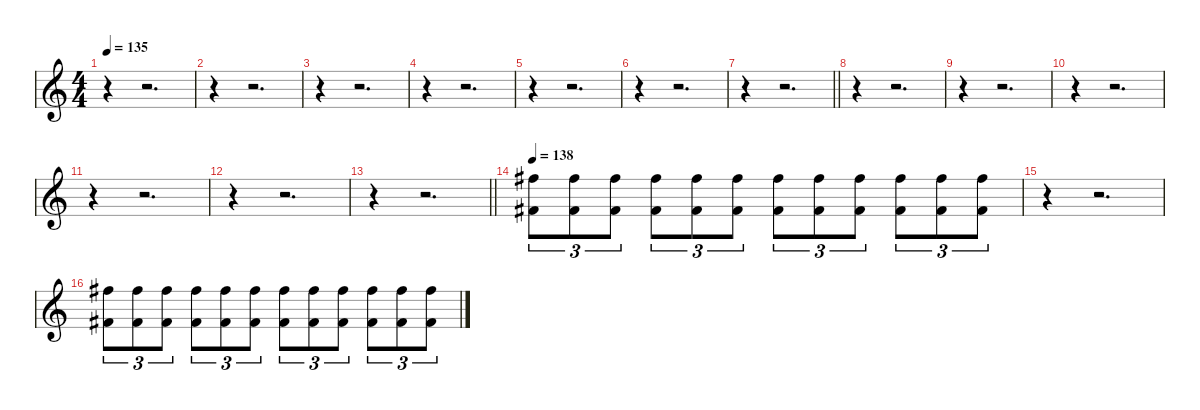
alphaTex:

\defaultSystemsLayout 4
\hideDynamics
\bracketExtendMode nobrackets
\singleTrackTrackNamePolicy hidden
\multiTrackTrackNamePolicy hidden
\otherSystemsTrackNameOrientation horizontal
\track ("Jamie Meyer" "orch.hit.") {instrument orchestrahit}
\staff {score}
\tuning (E4 C4 G3 C3 G2 C2)
\ts (4 4)
\tempo 135
\clef g2
\ks c
r.4{dy f beam Down} r.2{d beam Down} |
r.4{beam Down} r.2{d beam Down} |
r.4{beam Down} r.2{d beam Down} |
r.4{beam Down} r.2{d beam Down} |
r.4{beam Down} r.2{d beam Down} |
r.4{beam Down} r.2{d beam Down} |
\barLineRight lightlight
r.4{beam Down} r.2{d beam Down} |
r.4{beam Down} r.2{d beam Down} |
r.4{beam Down} r.2{d beam Down} |
r.4{beam Down} r.2{d beam Down} |
r.4{beam Down} r.2{d beam Down} |
r.4{beam Down} r.2{d beam Down} |
\barLineRight lightlight
r.4{beam Down} r.2{d beam Down} |
\tempo 138
(23.5{acc #} 23.3{acc #}).8{tu (3 2) beam Down} (2.1{acc #} 23.3{acc #}).8{tu (3 2) beam Down} (2.1{acc #} 23.3{acc #}).8{tu (3 2) beam Down} (2.1{acc #} 23.3{acc #}).8{tu (3 2) beam Down} (2.1{acc #} 23.3{acc #}).8{tu (3 2) beam Down} (2.1{acc #} 23.3{acc #}).8{tu (3 2) beam Down} (2.1{acc #} 23.3{acc #}).8{tu (3 2) beam Down} (2.1{acc #} 23.3{acc #}).8{tu (3 2) beam Down} (2.1{acc #} 23.3{acc #}).8{tu (3 2) beam Down} (2.1{acc #} 23.3{acc #}).8{tu (3 2) beam Down} (2.1{acc #} 23.3{acc #}).8{tu (3 2) beam Down} (2.1{acc #} 23.3{acc #}).8{tu (3 2) beam Down} |
r.4{beam Down} r.2{d beam Down} |
(23.5{acc #} 23.3{acc #}).8{tu (3 2) beam Down} (2.1{acc #} 23.3{acc #}).8{tu (3 2) beam Down} (2.1{acc #} 23.3{acc #}).8{tu (3 2) beam Down} (2.1{acc #} 23.3{acc #}).8{tu (3 2) beam Down} (2.1{acc #} 23.3{acc #}).8{tu (3 2) beam Down} (2.1{acc #} 23.3{acc #}).8{tu (3 2) beam Down} (2.1{acc #} 23.3{acc #}).8{tu (3 2) beam Down} (2.1{acc #} 23.3{acc #}).8{tu (3 2) beam Down} (2.1{acc #} 23.3{acc #}).8{tu (3 2) beam Down} (2.1{acc #} 23.3{acc #}).8{tu (3 2) beam Down} (2.1{acc #} 23.3{acc #}).8{tu (3 2) beam Down} (2.1{acc #} 23.3{acc #}).8{tu (3 2) beam Down}
